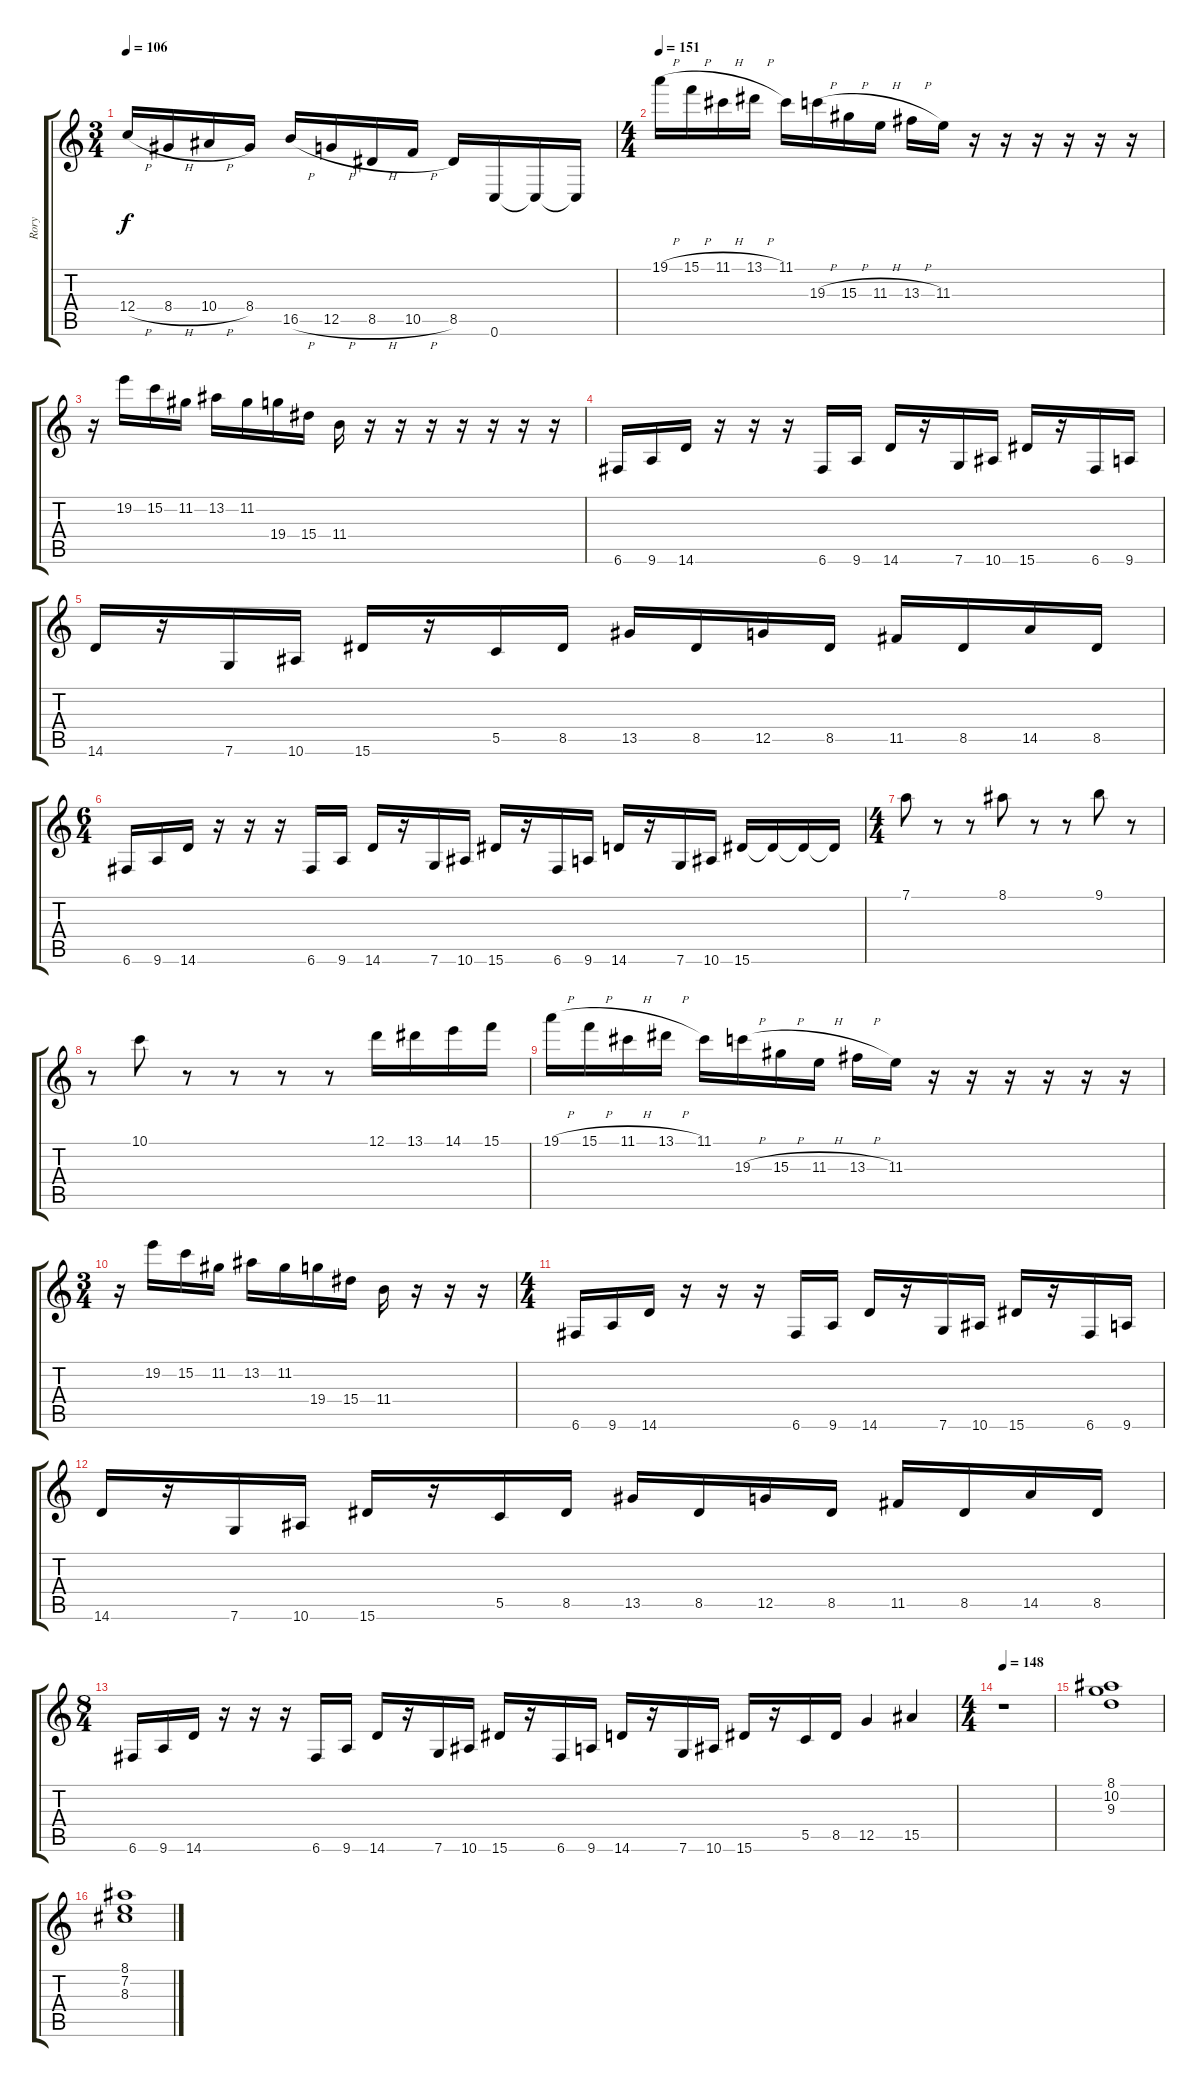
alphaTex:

\track ("Rory" "Rory") {instrument overdrivenguitar}
\staff {score tabs}
\tuning (D4 A3 F3 C3 G2 C2) {hide}
\ts (3 4)
\tempo 106
\clef g2
\ks c
12.4{h}.16{dy f} 8.4{h}.16 10.4{h}.16 8.4.16 16.5{h}.16 12.5{h}.16 8.5{h}.16 10.5{h}.16 8.5.16 0.6.16 0.6{t}.16 0.6{t}.16 |
\ts (4 4)
\tempo 151
19.1{h}.16 15.1{h}.16 11.1{h}.16 13.1{h}.16 11.1.16 19.3{h}.16 15.3{h}.16 11.3{h}.16 13.3{h}.16 11.3.16 r.16 r.16 r.16 r.16 r.16 r.16 |
r.16 19.2.16 15.2.16 11.2.16 13.2.16 11.2.16 19.4.16 15.4.16 11.4.16 r.16 r.16 r.16 r.16 r.16 r.16 r.16 |
6.6.16 9.6.16 14.6.16 r.16 r.16 r.16 6.6.16 9.6.16 14.6.16 r.16 7.6.16 10.6.16 15.6.16 r.16 6.6.16 9.6.16 |
14.6.16 r.16 7.6.16 10.6.16 15.6.16 r.16 5.5.16 8.5.16 13.5.16 8.5.16 12.5.16 8.5.16 11.5.16 8.5.16 14.5.16 8.5.16 |
\ts (6 4)
6.6.16 9.6.16 14.6.16 r.16 r.16 r.16 6.6.16 9.6.16 14.6.16 r.16 7.6.16 10.6.16 15.6.16 r.16 6.6.16 9.6.16 14.6.16 r.16 7.6.16 10.6.16 15.6.16 15.6{t}.16 15.6{t}.16 15.6{t}.16 |
\ts (4 4)
7.1.8 r.8 r.8 8.1.8 r.8 r.8 9.1.8 r.8 |
r.8 10.1.8 r.8 r.8 r.8 r.8 12.1.16 13.1.16 14.1.16 15.1.16 |
19.1{h}.16 15.1{h}.16 11.1{h}.16 13.1{h}.16 11.1.16 19.3{h}.16 15.3{h}.16 11.3{h}.16 13.3{h}.16 11.3.16 r.16 r.16 r.16 r.16 r.16 r.16 |
\ts (3 4)
r.16 19.2.16 15.2.16 11.2.16 13.2.16 11.2.16 19.4.16 15.4.16 11.4.16 r.16 r.16 r.16 |
\ts (4 4)
6.6.16 9.6.16 14.6.16 r.16 r.16 r.16 6.6.16 9.6.16 14.6.16 r.16 7.6.16 10.6.16 15.6.16 r.16 6.6.16 9.6.16 |
14.6.16 r.16 7.6.16 10.6.16 15.6.16 r.16 5.5.16 8.5.16 13.5.16 8.5.16 12.5.16 8.5.16 11.5.16 8.5.16 14.5.16 8.5.16 |
\ts (8 4)
6.6.16 9.6.16 14.6.16 r.16 r.16 r.16 6.6.16 9.6.16 14.6.16 r.16 7.6.16 10.6.16 15.6.16 r.16 6.6.16 9.6.16 14.6.16 r.16 7.6.16 10.6.16 15.6.16 r.16 5.5.16 8.5.16 12.5.4 15.5.4 |
\ts (4 4)
\tempo 148
r.1 |
(8.1 10.2 9.3).1 |
(8.1 7.2 8.3).1
